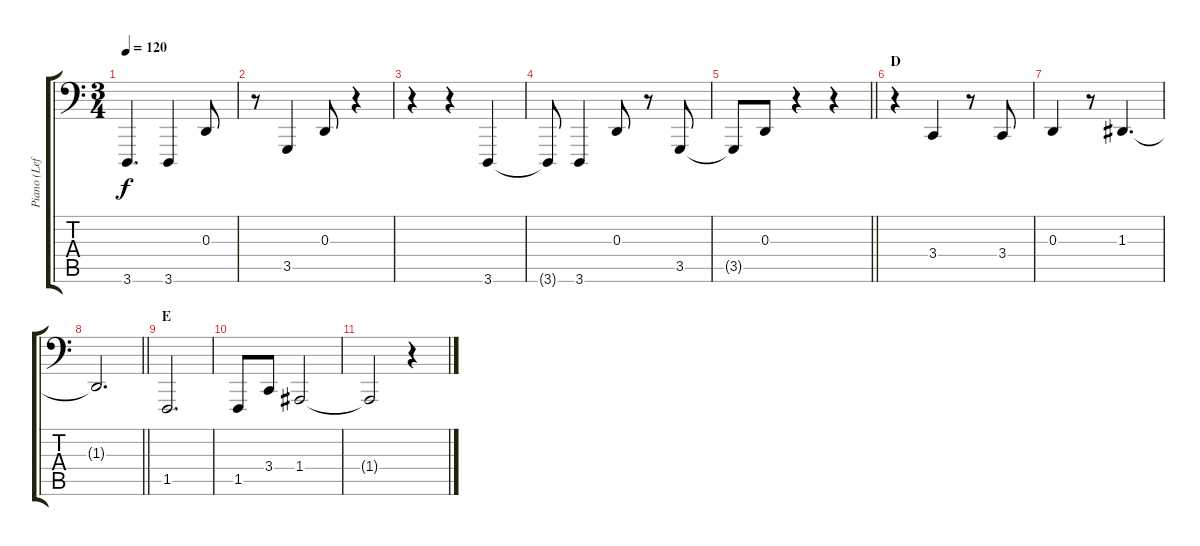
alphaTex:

\track ("Piano (Left Hand)" "Piano (Lef") {instrument brightacousticpiano}
\staff {score tabs}
\tuning (C3 G2 D2 A1 E1 B0) {hide}
\ts (3 4)
\tempo 120
\clef f4
\ks c
3.6.4{d dy f} 3.6.4 0.3.8 |
r.8 3.5.4 0.3.8 r.4 |
r.4 r.4 3.6.4 |
3.6{t}.8 3.6.4 0.3.8 r.8 3.5.8 |
\barLineRight lightlight
3.5{t}.8 0.3.8 r.4 r.4 |
\section ("" "D")
r.4 3.4.4 r.8 3.4.8 |
0.3.4 r.8 1.3.4{d} |
\barLineRight lightlight
1.3{t}.2{d} |
\section ("" "E")
1.5.2{d} |
1.5.8 3.4.8 1.4.2 |
1.4{t}.2 r.4
